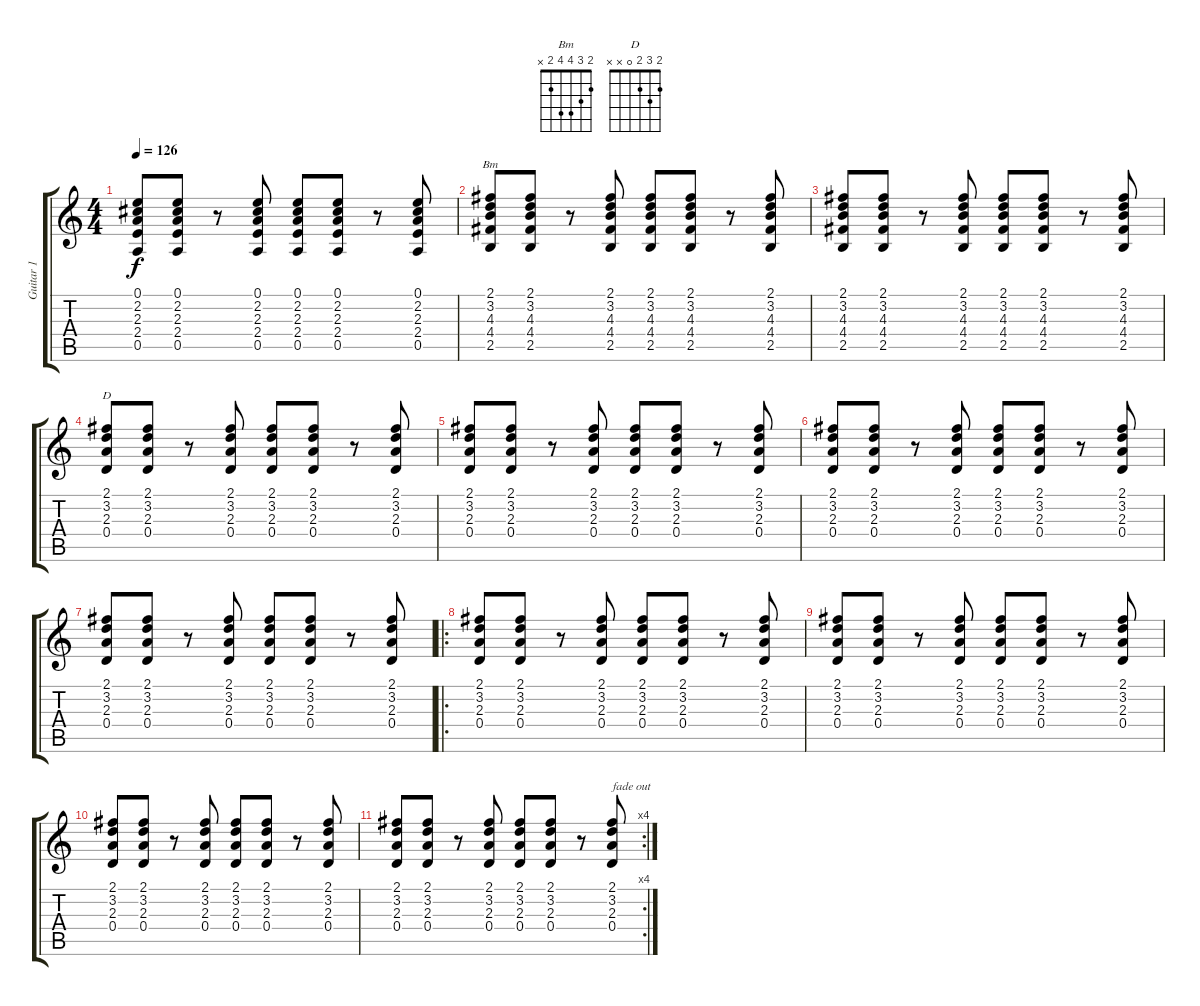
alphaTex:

\track ("Guitar 1" "Guitar 1") {instrument electricguitarclean}
\staff {score tabs}
\tuning (E4 B3 G3 D3 A2 E2) {hide}
\chord ("Bm" 2 3 4 4 2 x)
\chord ("D" 2 3 2 0 x x)
\ts (4 4)
\tempo 126
\clef g2
\ks c
(0.1 2.2 2.3 2.4 0.5).8{dy f} (0.1 2.2 2.3 2.4 0.5).8 r.8 (0.1 2.2 2.3 2.4 0.5).8 (0.1 2.2 2.3 2.4 0.5).8 (0.1 2.2 2.3 2.4 0.5).8 r.8 (0.1 2.2 2.3 2.4 0.5).8 |
(2.1 3.2 4.3 4.4 2.5).8{ch "Bm"} (2.1 3.2 4.3 4.4 2.5).8 r.8 (2.1 3.2 4.3 4.4 2.5).8 (2.1 3.2 4.3 4.4 2.5).8 (2.1 3.2 4.3 4.4 2.5).8 r.8 (2.1 3.2 4.3 4.4 2.5).8 |
(2.1 3.2 4.3 4.4 2.5).8 (2.1 3.2 4.3 4.4 2.5).8 r.8 (2.1 3.2 4.3 4.4 2.5).8 (2.1 3.2 4.3 4.4 2.5).8 (2.1 3.2 4.3 4.4 2.5).8 r.8 (2.1 3.2 4.3 4.4 2.5).8 |
(2.1 3.2 2.3 0.4).8{ch "D"} (2.1 3.2 2.3 0.4).8 r.8 (2.1 3.2 2.3 0.4).8 (2.1 3.2 2.3 0.4).8 (2.1 3.2 2.3 0.4).8 r.8 (2.1 3.2 2.3 0.4).8 |
(2.1 3.2 2.3 0.4).8 (2.1 3.2 2.3 0.4).8 r.8 (2.1 3.2 2.3 0.4).8 (2.1 3.2 2.3 0.4).8 (2.1 3.2 2.3 0.4).8 r.8 (2.1 3.2 2.3 0.4).8 |
(2.1 3.2 2.3 0.4).8 (2.1 3.2 2.3 0.4).8 r.8 (2.1 3.2 2.3 0.4).8 (2.1 3.2 2.3 0.4).8 (2.1 3.2 2.3 0.4).8 r.8 (2.1 3.2 2.3 0.4).8 |
(2.1 3.2 2.3 0.4).8 (2.1 3.2 2.3 0.4).8 r.8 (2.1 3.2 2.3 0.4).8 (2.1 3.2 2.3 0.4).8 (2.1 3.2 2.3 0.4).8 r.8 (2.1 3.2 2.3 0.4).8 |
\ro
(2.1 3.2 2.3 0.4).8 (2.1 3.2 2.3 0.4).8 r.8 (2.1 3.2 2.3 0.4).8 (2.1 3.2 2.3 0.4).8 (2.1 3.2 2.3 0.4).8 r.8 (2.1 3.2 2.3 0.4).8 |
(2.1 3.2 2.3 0.4).8 (2.1 3.2 2.3 0.4).8 r.8 (2.1 3.2 2.3 0.4).8 (2.1 3.2 2.3 0.4).8 (2.1 3.2 2.3 0.4).8 r.8 (2.1 3.2 2.3 0.4).8 |
(2.1 3.2 2.3 0.4).8 (2.1 3.2 2.3 0.4).8 r.8 (2.1 3.2 2.3 0.4).8 (2.1 3.2 2.3 0.4).8 (2.1 3.2 2.3 0.4).8 r.8 (2.1 3.2 2.3 0.4).8 |
\rc 4
(2.1 3.2 2.3 0.4).8 (2.1 3.2 2.3 0.4).8 r.8 (2.1 3.2 2.3 0.4).8 (2.1 3.2 2.3 0.4).8 (2.1 3.2 2.3 0.4).8 r.8 (2.1 3.2 2.3 0.4).8{txt "fade out"}
